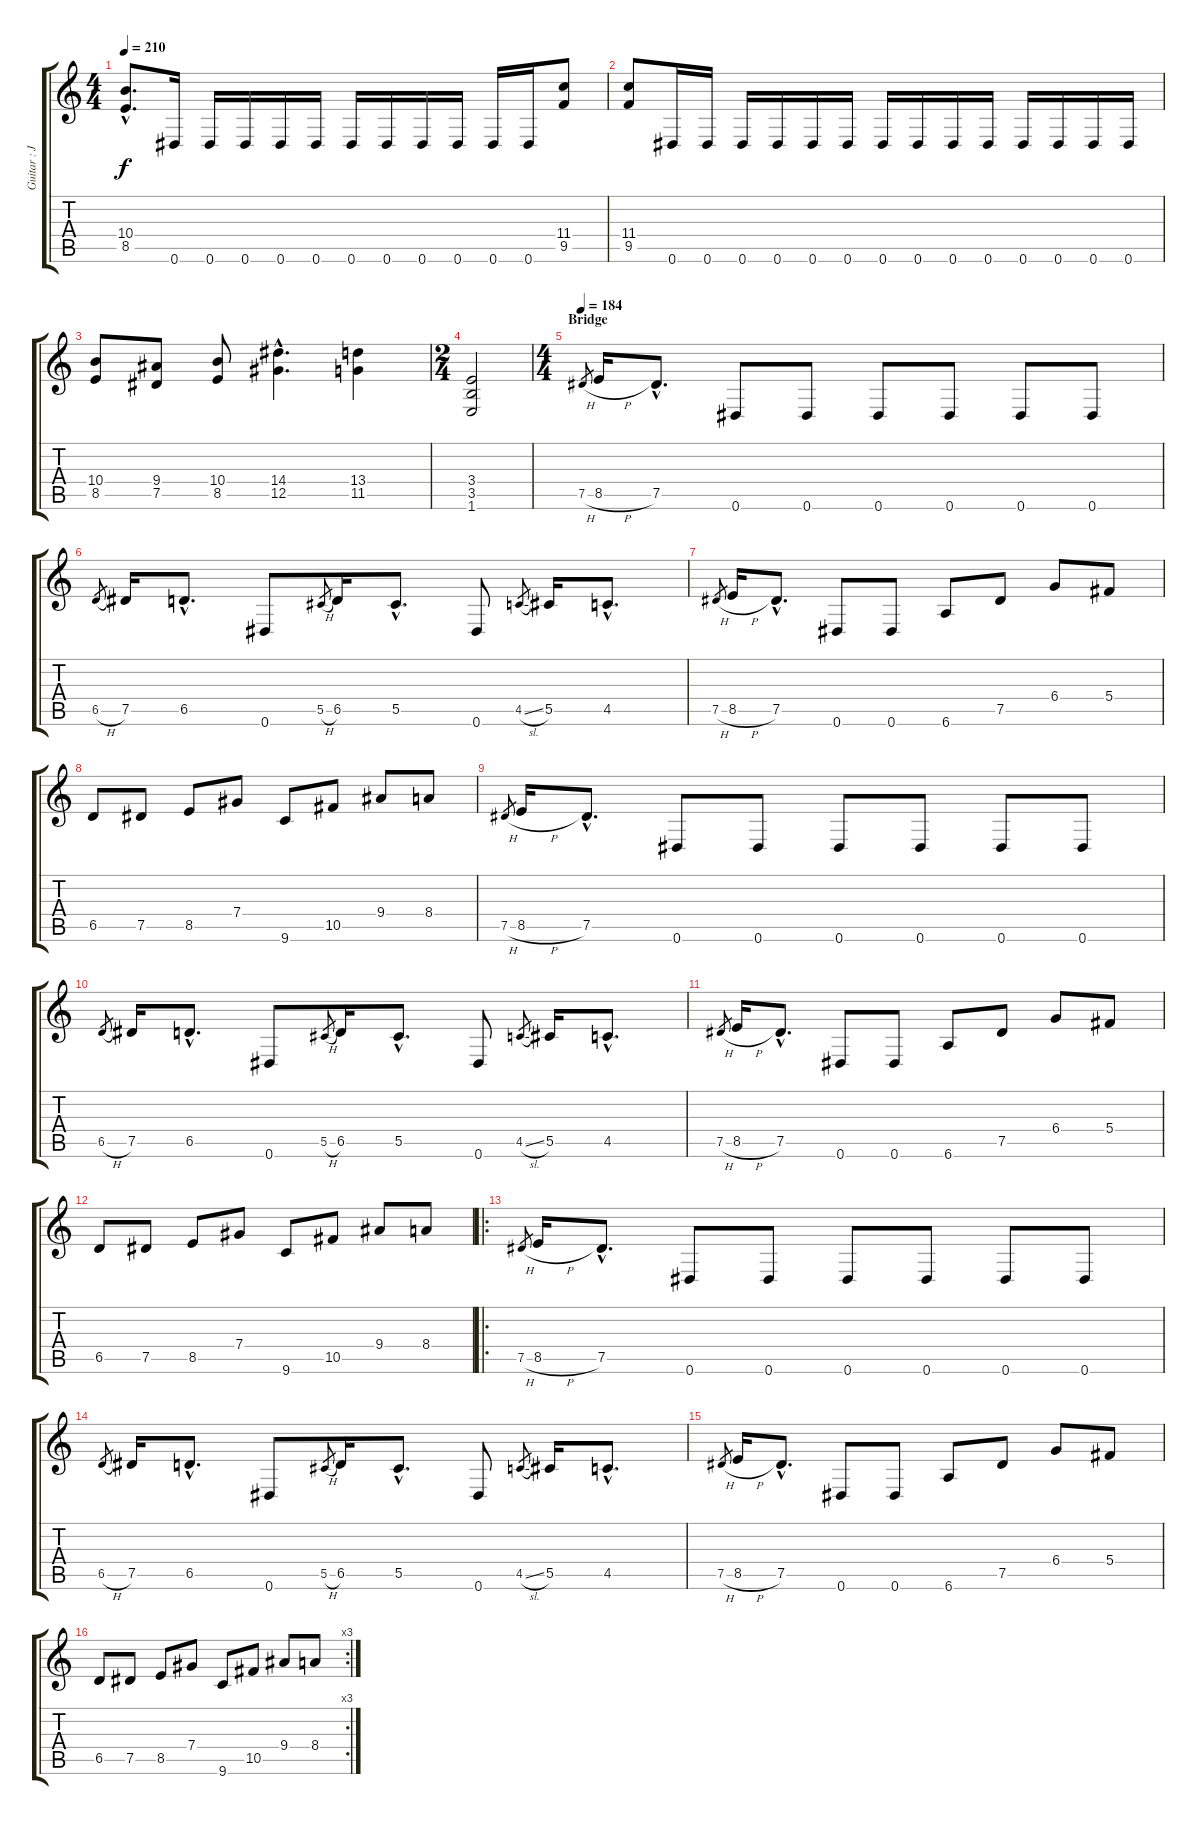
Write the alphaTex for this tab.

\track ("Guitar : Jeff Hanneman" "Guitar : J") {instrument overdrivenguitar}
\staff {score tabs}
\tuning (Eb4 Bb3 Gb3 Db3 Ab2 Eb2) {hide}
\ts (4 4)
\tempo 210
\clef g2
\ks c
(10.4{hac} 8.5{hac}).8{d dy f} 0.6.16 0.6.16 0.6.16 0.6.16 0.6.16 0.6.16 0.6.16 0.6.16 0.6.16 0.6.16 0.6.16 (11.4 9.5).8 |
(11.4 9.5).8 0.6.16 0.6.16 0.6.16 0.6.16 0.6.16 0.6.16 0.6.16 0.6.16 0.6.16 0.6.16 0.6.16 0.6.16 0.6.16 0.6.16 |
(10.4 8.5).8 (9.4 7.5).8 (10.4 8.5).8 (14.4{hac} 12.5{hac}).4{d} (13.4 11.5).4 |
\ts (2 4)
(3.4 3.5 1.6).2 |
\ts (4 4)
\section ("" "Bridge")
\tempo 184
7.5{h}.8{gr} 8.5{h}.16 7.5{hac}.8{d} 0.6.8 0.6.8 0.6.8 0.6.8 0.6.8 0.6.8 |
6.5{h}.8{gr} 7.5.16 6.5{hac}.8{d} 0.6.8 5.5{h}.8{gr} 6.5.16 5.5{hac}.8{d} 0.6.8 4.5{sl}.8{gr} 5.5.16 4.5{hac}.8{d} |
7.5{h}.8{gr} 8.5{h}.16 7.5{hac}.8{d} 0.6.8 0.6.8 6.6.8 7.5.8 6.4.8 5.4.8 |
6.5.8 7.5.8 8.5.8 7.4.8 9.6.8 10.5.8 9.4.8 8.4.8 |
7.5{h}.8{gr} 8.5{h}.16 7.5{hac}.8{d} 0.6.8 0.6.8 0.6.8 0.6.8 0.6.8 0.6.8 |
6.5{h}.8{gr} 7.5.16 6.5{hac}.8{d} 0.6.8 5.5{h}.8{gr} 6.5.16 5.5{hac}.8{d} 0.6.8 4.5{sl}.8{gr} 5.5.16 4.5{hac}.8{d} |
7.5{h}.8{gr} 8.5{h}.16 7.5{hac}.8{d} 0.6.8 0.6.8 6.6.8 7.5.8 6.4.8 5.4.8 |
6.5.8 7.5.8 8.5.8 7.4.8 9.6.8 10.5.8 9.4.8 8.4.8 |
\ro
7.5{h}.8{gr} 8.5{h}.16 7.5{hac}.8{d} 0.6.8 0.6.8 0.6.8 0.6.8 0.6.8 0.6.8 |
6.5{h}.8{gr} 7.5.16 6.5{hac}.8{d} 0.6.8 5.5{h}.8{gr} 6.5.16 5.5{hac}.8{d} 0.6.8 4.5{sl}.8{gr} 5.5.16 4.5{hac}.8{d} |
7.5{h}.8{gr} 8.5{h}.16 7.5{hac}.8{d} 0.6.8 0.6.8 6.6.8 7.5.8 6.4.8 5.4.8 |
\rc 3
6.5.8 7.5.8 8.5.8 7.4.8 9.6.8 10.5.8 9.4.8 8.4.8
